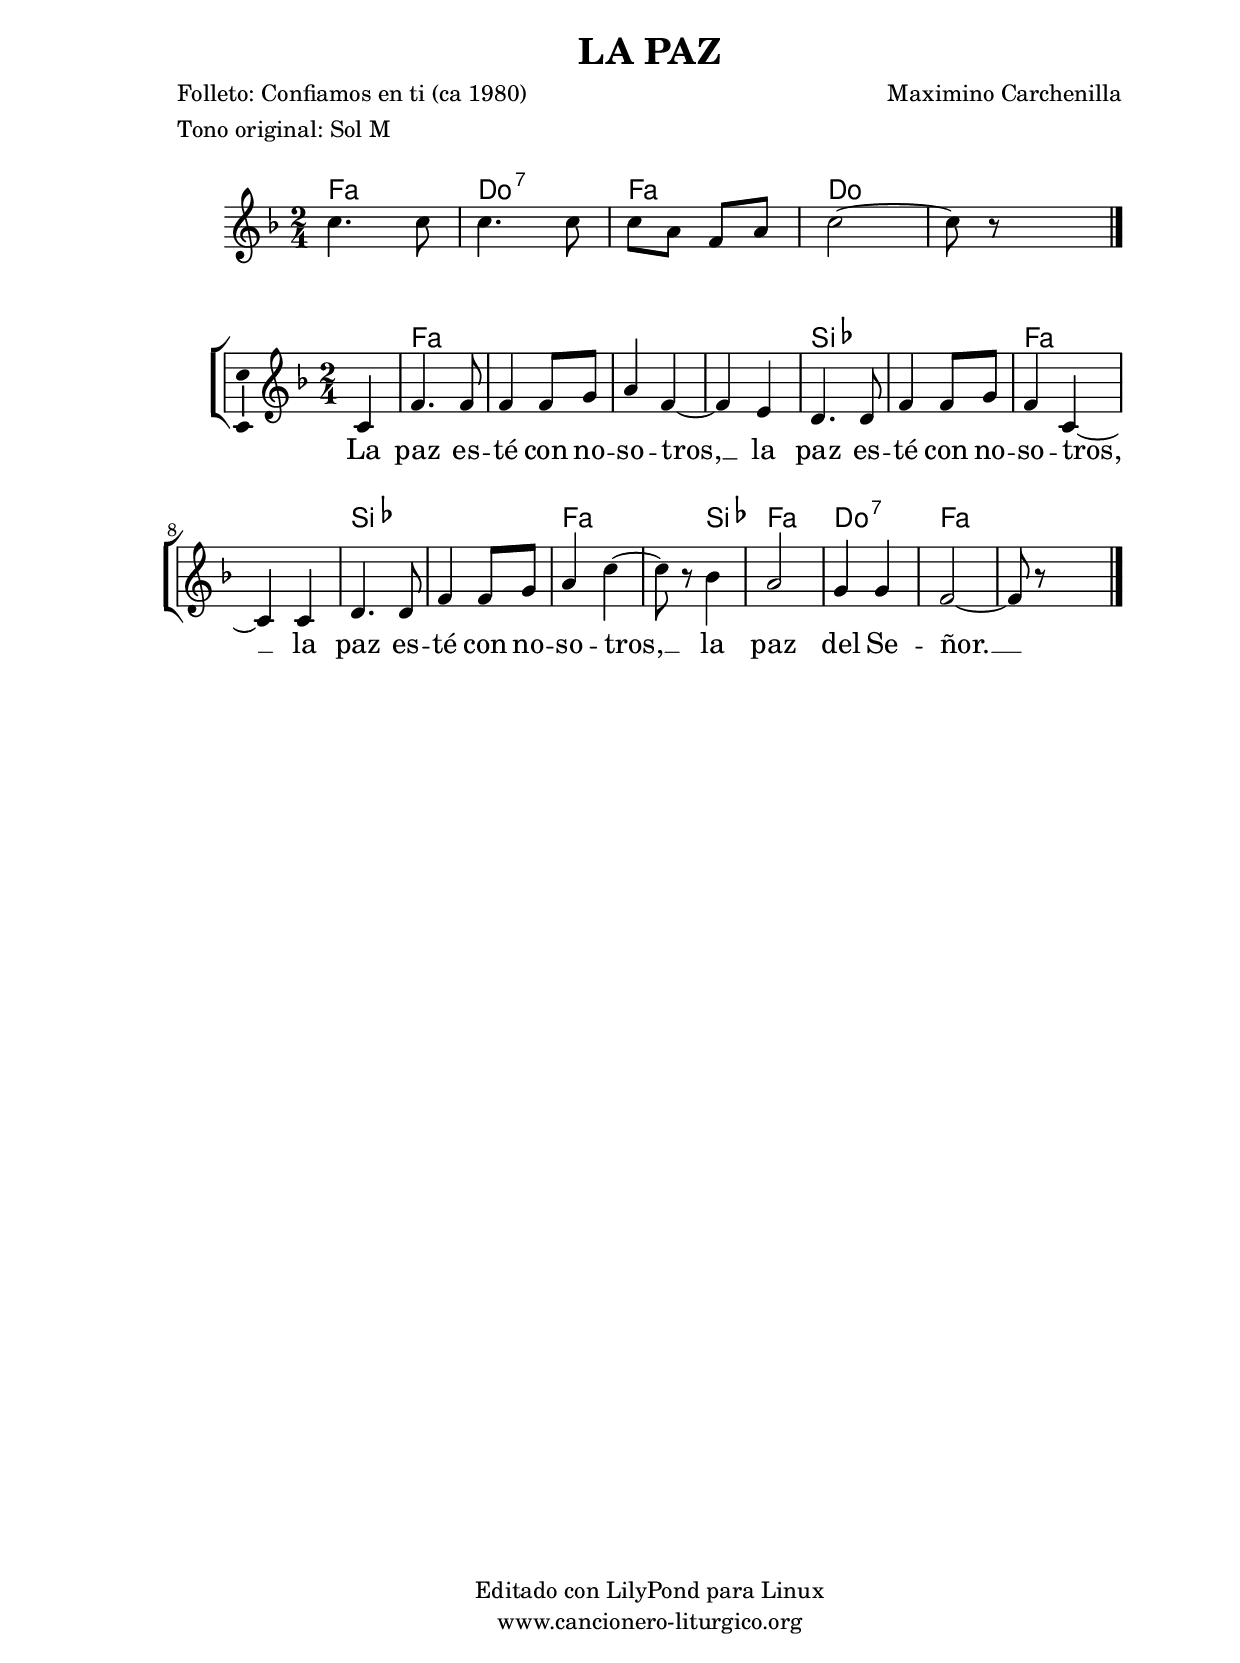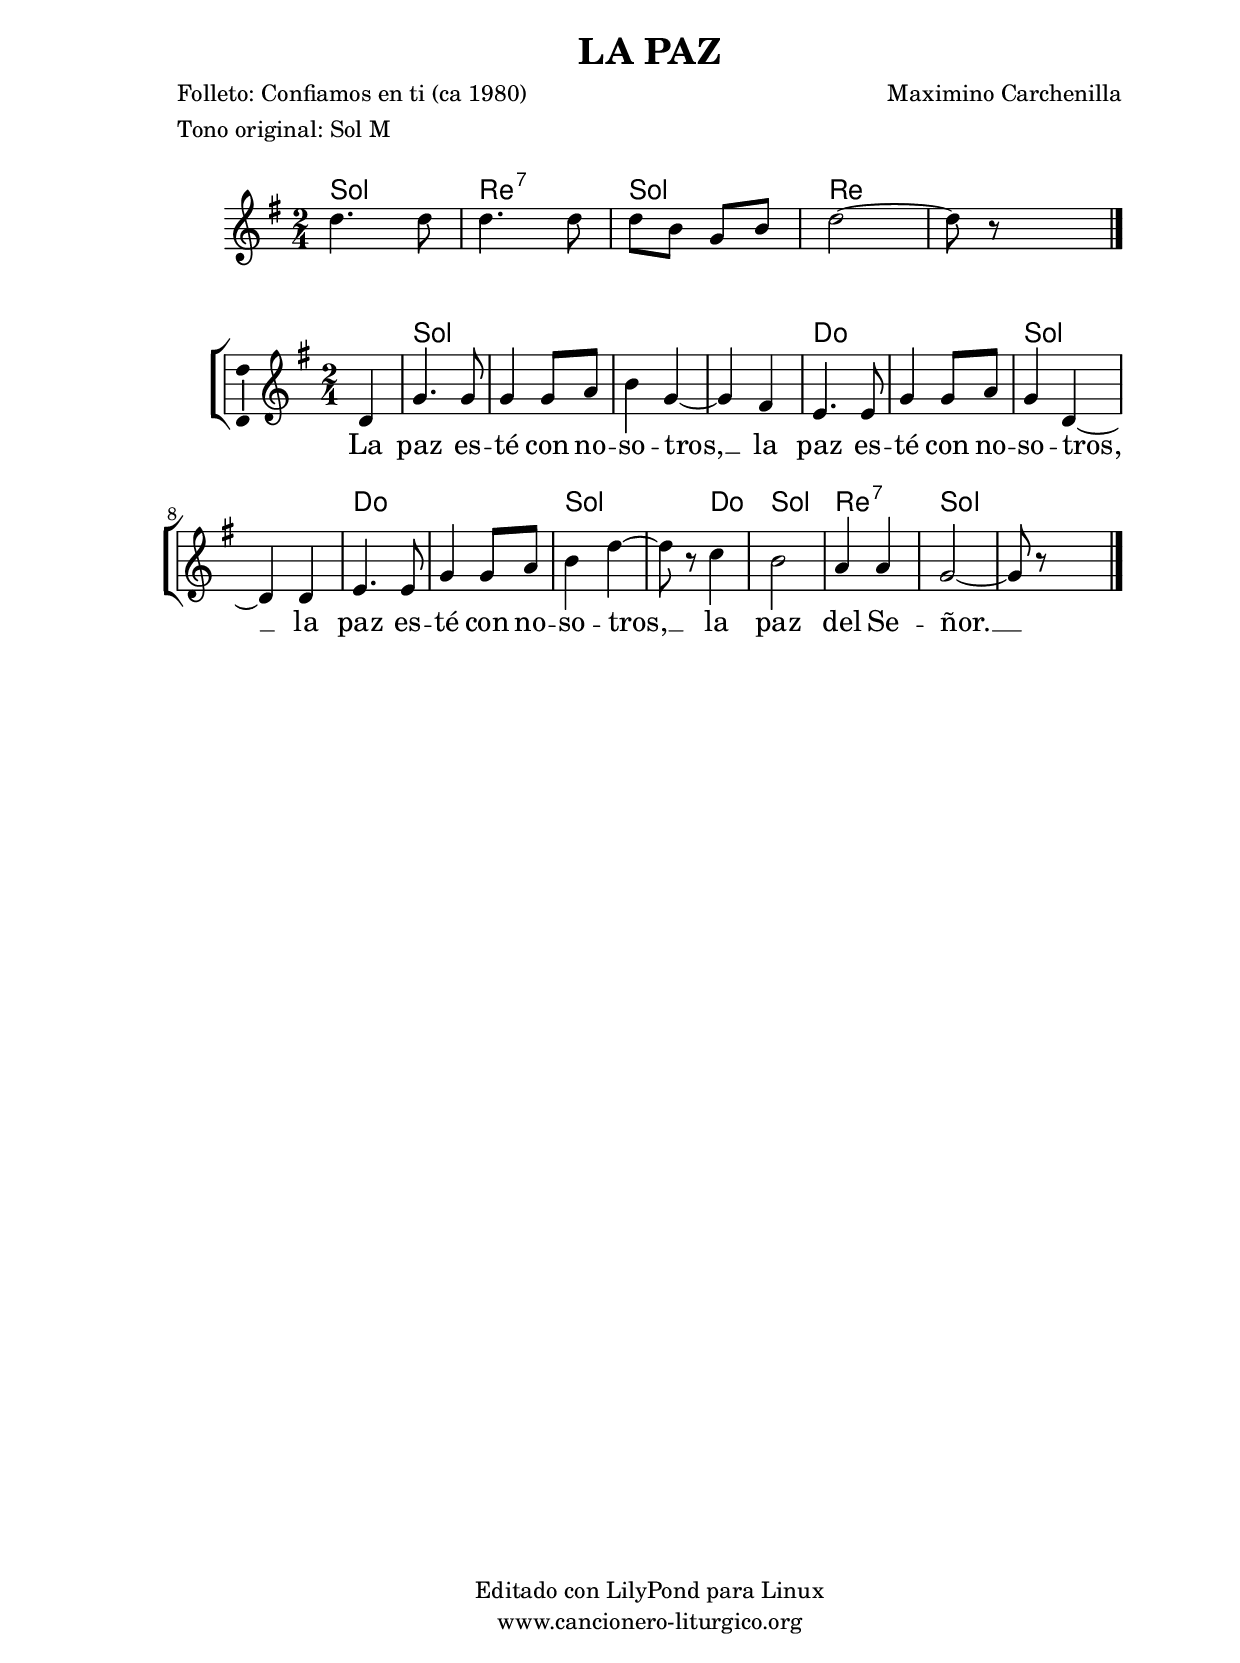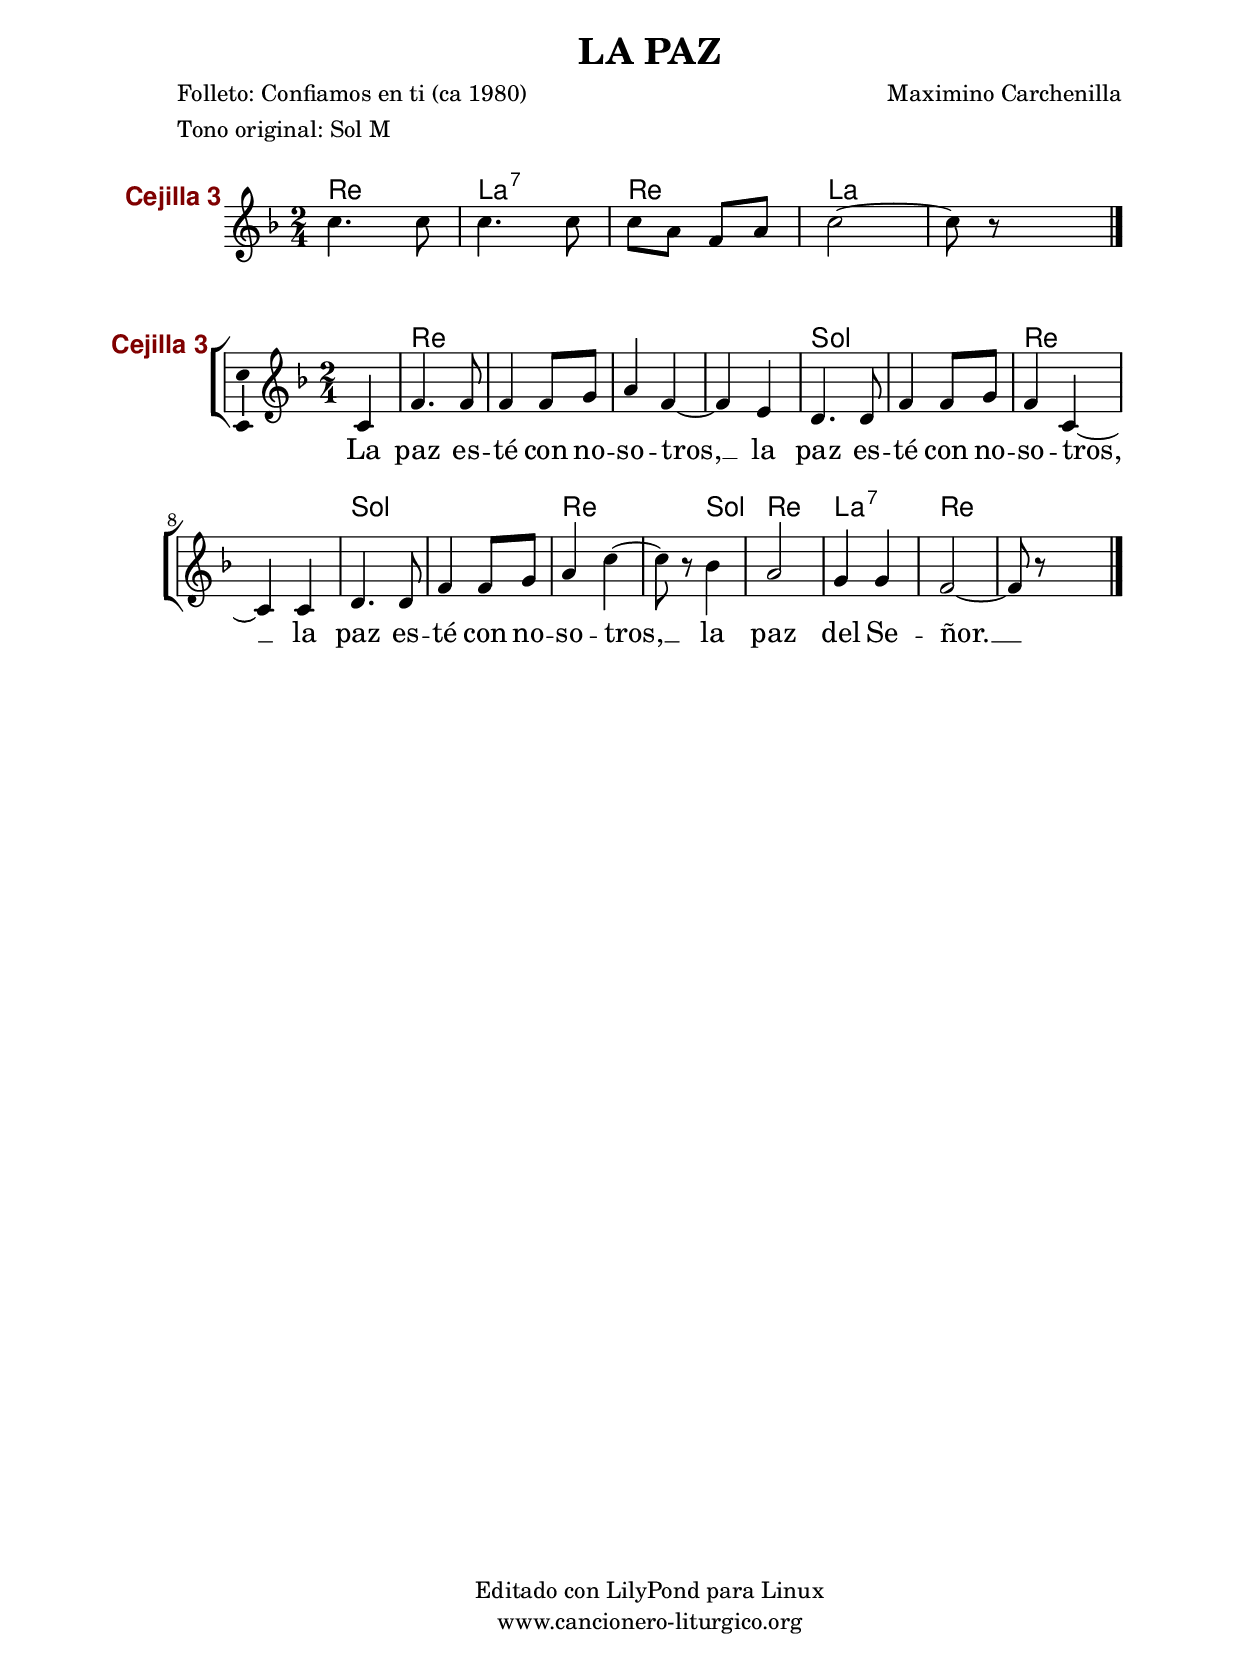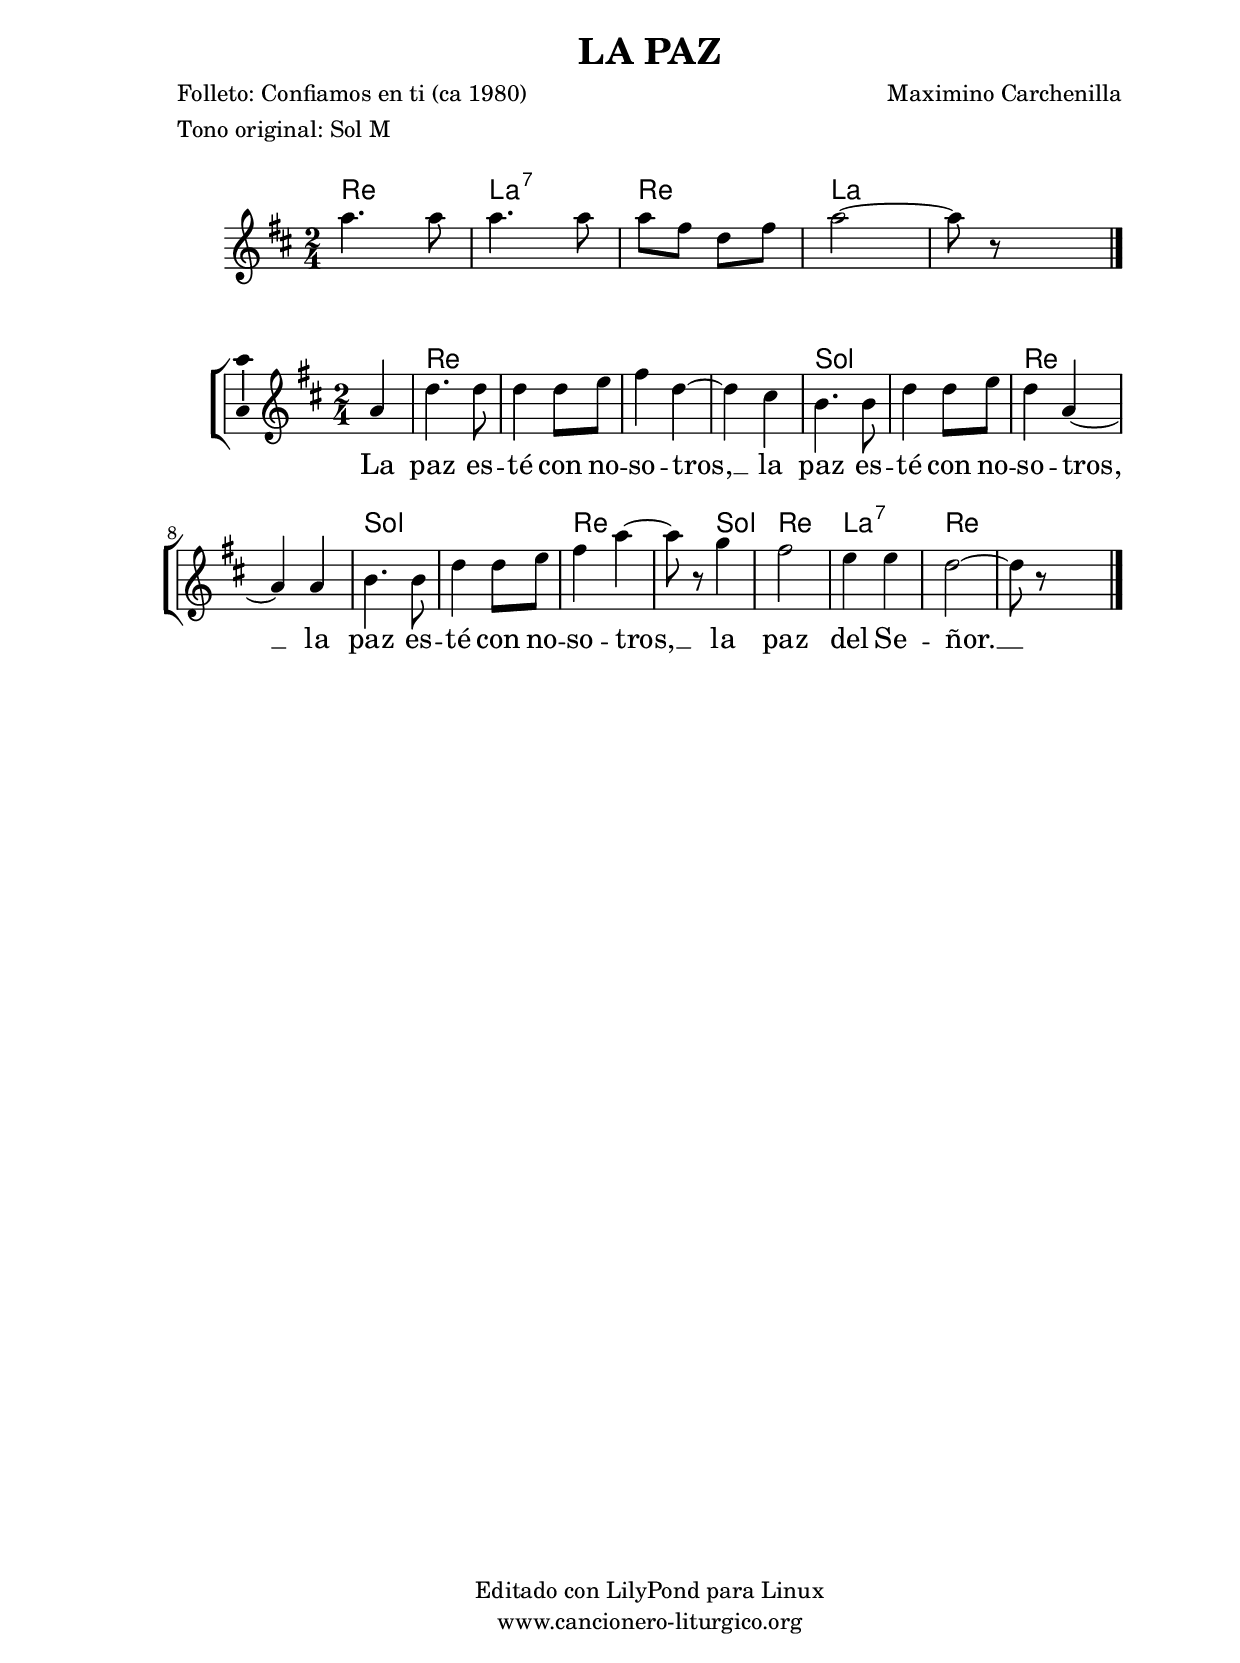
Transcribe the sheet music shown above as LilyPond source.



%versión de lilypond para la que se ha escrito esta partitura:
\version "2.16.0"

	%Tamaño papel
	#(set-default-paper-size "a4")
	%Tamaño partitura
	#(set-global-staff-size 20)
	%No responde al pulsar sobre una nota
	#(ly:set-option 'point-and-click #f)

%parámetros del encabezamiento:
\header {
	title = "LA PAZ"
	subtitle = ""
	composer = "Maximino Carchenilla"
	poet = "Folleto: Confiamos en ti (ca 1980)"
	meter = "Tono original: Sol M"
	arranger = ""
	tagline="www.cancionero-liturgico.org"
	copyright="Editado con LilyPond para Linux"
	tiempo = ""
	usos = ""
	letra = ""
	}

%parámetros asociados al papel:
\paper  {
	oddHeaderMarkup = \markup {\fill-line { \on-the-fly #not-first-page \fromproperty #'header:title \on-the-fly #not-first-page \fromproperty #'header:composer }}
	evenHeaderMarkup = \markup {\fill-line { \fromproperty #'header:composer \fromproperty #'header:title }}
	#(set-paper-size "a4")
	print-page-number = ##f
	first-page-number = 1
	print-first-page-number = ##f
%	head-separation = 3.0 \cm
	top-margin = 2.0 \cm
	bottom-margin = 0.5\cm
%%%	bottom-margin = -2.0\cm
	left-margin = 3.0 \cm
	line-width = 16.0 \cm 
	indent = 8\mm
	interscoreline = 2.\mm
	between-system-space = 15\mm
%	para que las partituras no llenen la hoja:
	ragged-bottom = ##t
%	idem para la última hoja:
	ragged-last-bottom = ##f
%	para que las partituras llenen el ancho del papel:
	ragged-last = ##f
	after-title-space = 2.5 \cm
%page-count=1
%system-count=8

	%Flexible Vertical Spacing
%	markup-markup-spacing =
%	#'((basic-distance . 15) (minimum-distance . 15) (padding . 3))
	markup-system-spacing =
	#'((basic-distance . 15) (minimum-distance . 15) (padding . 3))
	system-system-spacing =
	#'((basic-distance . 15) (minimum-distance . 15) (padding . 3))
	score-system-spacing =
	#'((basic-distance . 15) (minimum-distance . 15) (padding . 5))
%	top-system-spacing = % header
%	#'((basic-distance . 8) (minimum-distance . 0) (padding . 0))
%	top-markup-spacing =
%	#'((basic-distance . 20) (minimum-distance . 20) (padding . 0))
	last-bottom-spacing = % footer
	#'((basic-distance . 5) (minimum-distance . 5) (padding . 0))
%	score-markup-spacing =
%	#'((basic-distance . 16) (minimum-distance . 13) (padding . 0))

	}


%parámetros que afectan a toda la partitura:
global =  {
	%clave de sol (G):
	\clef G
	%armadura:
	\transpose g f
	\key g \major
	\tempo 4=150
	\set Score.tempoHideNote = ##t
	}

acordesintro = {
	\italianChords
	\chordmode {
	\transpose g f
{

g2 d:7 g d s2

}
}
}

melodiaintro = 

	\transpose g f
{

\time 2/4

\relative c''{

d4. d8
d4. d8
d8 b g b
d2~
d8 r8 s4

\bar "|."
}
}

acordes = {
	\italianChords
	\chordmode {
	\transpose g f
{

s4 g2 s g s c s g s c s g s4 c g2 d:7 g s2

	}
	}
}

melodia = 
	\transpose g f
{
	\relative c''{
	\time 2/4

\partial4
d,4
g4. g8
g4 g8 a
b4 g~
g fis
e4. e8
g4 g8 a
g4 d~
d d
e4. e8
g4 g8 a
b4 d~
d8 r8 c4
b2
a4 a
g2~
g8 r8 s4

\bar "|."
	}
	}


texto = \lyricmode {
La paz es -- té con no -- so -- tros, __
la paz es -- té con no -- so -- tros, __
la paz es -- té con no -- so -- tros, __
la paz del Se -- ñor. __

	}


acordesintroStaff = \context ChordNames = acordesintroStaff <<
	\set chordChanges = ##t
	\acordesintro
	>>

acordesStaff = \context ChordNames = acordesStaff <<
	\set chordChanges = ##t
	\acordes
	>>


%%%%%%%%%%%%%%%%%%%%%%%%%%%%%%%%%%% CEJILLA %%%%%%%%%%%%%%%%%%%%%%%%%%%%%%%%%%%
acordesintrocejilla = {
%%%	\override ChordNames.ChordName #'font-size = #-1
%%%	\override ChordNames.ChordName #'font-series = #'bold
	\transpose f d {
		\acordesintro
		}
	}

acordesintrocejillaStaff = \context ChordNames = acordesintrocejillaStaff <<
	\set Staff.instrumentName = \markup \with-color #darkred \larger \bold \sans "Cejilla 3"
	\set chordChanges = ##t
	\acordesintrocejilla
	>>
acordescejilla = {
%%%	\override ChordNames.ChordName #'font-size = #-1
%%%	\override ChordNames.ChordName #'font-series = #'bold
	\transpose f d {
		\acordes
		}
	}

acordescejillaStaff = \context ChordNames = acordescejillaStaff <<
	\set Staff.instrumentName = \markup \with-color #darkred \larger \bold \sans "Cejilla 3"
	\set chordChanges = ##t
	\acordescejilla
	>>
%%%%%%%%%%%%%%%%%%%%%%%%%%%%%%%%%%% CEJILLA %%%%%%%%%%%%%%%%%%%%%%%%%%%%%%%%%%%


vozintroStaff = \context Voice = vozintroStaff
<<
	\override Staff.StaffSymbol #'staff-space = #(magstep -0.35)
	\set Staff.midiInstrument = #"english horn"
	\set Staff.midiMinimumVolume = #0.7
	\set Staff.midiMaximumVolume = #0.9
	\global
	\melodiaintro
	>>

vozStaff = \context Voice = vozStaff
\with {\consists "Ambitus_engraver"}
<<
%	\set Staff.instrumentName = ""
%	\set Staff.shortInstrumentName = ""
%	\set Staff.midiInstrument = #"clarinet"
	\set Staff.midiInstrument = #"cello"
%	\set Staff.midiInstrument = #"flute"
%	\set Staff.midiInstrument = #"electric guitar (jazz)"
%	\set Staff.midiInstrument = #"english horn"
%	\set Staff.midiInstrument = #"violin"
%	\set Staff.midiInstrument = #"glockenspiel"
	\set Staff.midiMinimumVolume = #0.7
	\set Staff.midiMaximumVolume = #0.9
	\global
	\melodia
	>>

textoStaff = \context Lyrics = textoStaff <<
	\lyricsto vozStaff \texto
	>>


\book {
	\score {
		\context ChoirStaff {
%			\override StaffGroup.SystemStartBracket #'collapse-height = #1
%			\override Score.SystemStartBar #'collapse-height = #1
			<<
			\acordesintroStaff
			\vozintroStaff
			>>
			}
		\layout {
	    		\context {
				\Lyrics
				\override LyricText #'font-size = #2
				}
	   		 \context {
				\Score
				\override StaffSymbol #'staff-space = #(magstep +3)
				}
			}
		}
	\score {
		\context ChoirStaff {
			\override StaffGroup.SystemStartBracket #'collapse-height = #1
			\override Score.SystemStartBar #'collapse-height = #1
			<<
			\acordesStaff
			\vozStaff
			\textoStaff
			>>
			}
		\layout {
	    		\context {
				\Lyrics
				\override LyricText #'font-size = #2
				}
	   		 \context {
				\Score
				\override StaffSymbol #'staff-space = #(magstep +3)
				}
			}
		}
	\score {
		\unfoldRepeats
		\context ChoirStaff {
			<<
			\acordesintroStaff
			\vozintroStaff
			>>
			<<
			\acordesStaff
			\vozStaff
			>>
			}
		\midi {
	  		\context {
	  			\Score
				tempoWholesPerMinute = #(ly:make-moment 70 4)
				}
			}
		}
	}


%Partitura para guitarra
#(define output-suffix "G")
\book {
	\score {
		\context ChoirStaff {
%			\override StaffGroup.SystemStartBracket #'collapse-height = #1
%			\override Score.SystemStartBar #'collapse-height = #1
			<<
			\acordesintrocejillaStaff
			\vozintroStaff
			>>
			}
		\layout {
%%%%%%%%%%%%%%%%%%%%%%%%%%%%%%%%%%% CEJILLA %%%%%%%%%%%%%%%%%%%%%%%%%%%%%%%%%%%
			\context {
				\ChordNames \consists Instrument_name_engraver
				}
%%%%%%%%%%%%%%%%%%%%%%%%%%%%%%%%%%% CEJILLA %%%%%%%%%%%%%%%%%%%%%%%%%%%%%%%%%%%
	    		\context {
				\Lyrics
				\override LyricText #'font-size = #2
				}
	   		 \context {
				\Score
				\override StaffSymbol #'staff-space = #(magstep +3)
				}
			}
		}
	\score {
		\context ChoirStaff {
			\override StaffGroup.SystemStartBracket #'collapse-height = #1
			\override Score.SystemStartBar #'collapse-height = #1
			<<
			\acordescejillaStaff
			\vozStaff
			\textoStaff
			>>
			}
		\layout {
%%%%%%%%%%%%%%%%%%%%%%%%%%%%%%%%%%% CEJILLA %%%%%%%%%%%%%%%%%%%%%%%%%%%%%%%%%%%
			\context {
				\ChordNames \consists Instrument_name_engraver
				}
%%%%%%%%%%%%%%%%%%%%%%%%%%%%%%%%%%% CEJILLA %%%%%%%%%%%%%%%%%%%%%%%%%%%%%%%%%%%
	    		\context {
				\Lyrics
				\override LyricText #'font-size = #2
				}
	   		 \context {
				\Score
				\override StaffSymbol #'staff-space = #(magstep +3)
				}
			}
		}
	}


#(define output-suffix "C")
\book {
	\score {
		\context ChoirStaff {
%			\override StaffGroup.SystemStartBracket #'collapse-height = #1
%			\override Score.SystemStartBar #'collapse-height = #1
\transpose c d
			<<
			\acordesintroStaff
			\vozintroStaff
			>>
			}
		\layout {
	    		\context {
				\Lyrics
				\override LyricText #'font-size = #2
				}
	   		 \context {
				\Score
				\override StaffSymbol #'staff-space = #(magstep +3)
				}
			}
		}
	\score {
		\context ChoirStaff {
			\override StaffGroup.SystemStartBracket #'collapse-height = #1
			\override Score.SystemStartBar #'collapse-height = #1
\transpose c d
			<<
			\acordesStaff
			\vozStaff
			\textoStaff
			>>
			}
		\layout {
	    		\context {
				\Lyrics
				\override LyricText #'font-size = #2
				}
	   		 \context {
				\Score
				\override StaffSymbol #'staff-space = #(magstep +3)
				}
			}
		}
	}


#(define output-suffix "S")
\book {
	\score {
		\context ChoirStaff {
%			\override StaffGroup.SystemStartBracket #'collapse-height = #1
%			\override Score.SystemStartBar #'collapse-height = #1
\transpose c a
			<<
			\acordesintroStaff
			\vozintroStaff
			>>
			}
		\layout {
	    		\context {
				\Lyrics
				\override LyricText #'font-size = #2
				}
	   		 \context {
				\Score
				\override StaffSymbol #'staff-space = #(magstep +3)
				}
			}
		}
	\score {
		\context ChoirStaff {
			\override StaffGroup.SystemStartBracket #'collapse-height = #1
			\override Score.SystemStartBar #'collapse-height = #1
\transpose c a
			<<
			\acordesStaff
			\vozStaff
			\textoStaff
			>>
			}
		\layout {
	    		\context {
				\Lyrics
				\override LyricText #'font-size = #2
				}
	   		 \context {
				\Score
				\override StaffSymbol #'staff-space = #(magstep +3)
				}
			}
		}
	}


